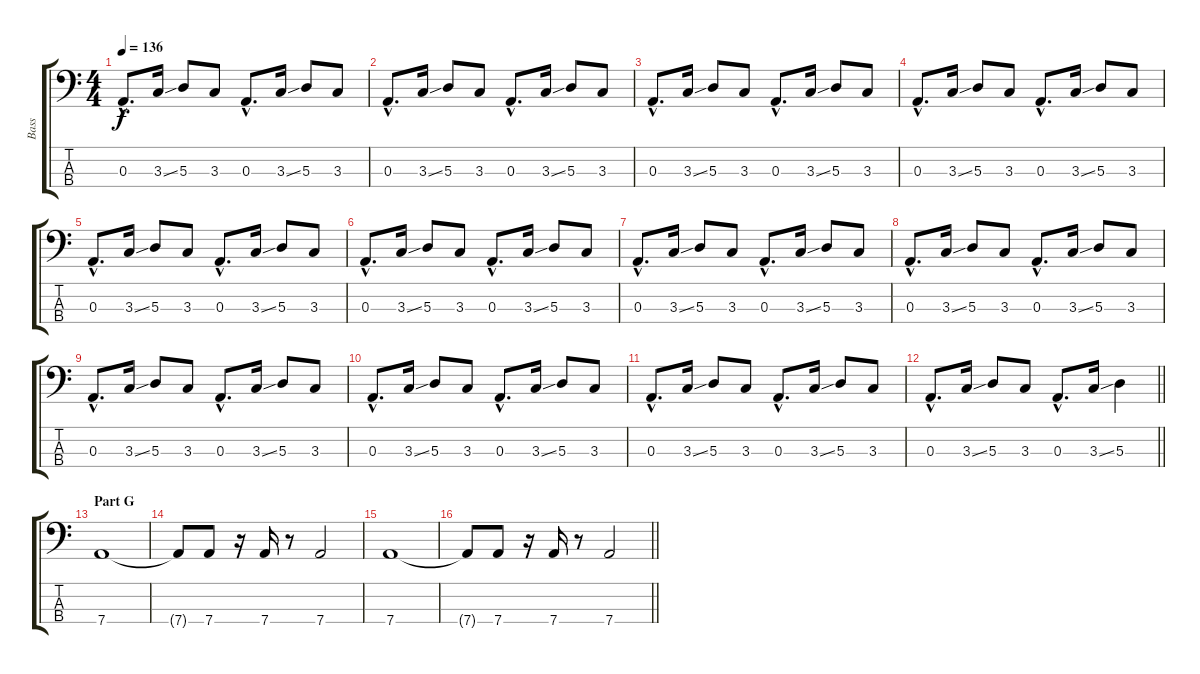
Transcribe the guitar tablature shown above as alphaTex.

\track ("Bass" "Bass") {instrument electricbasspick}
\staff {score tabs}
\tuning (G2 D2 A1 D1) {hide}
\ts (4 4)
\tempo 136
\clef f4
\ks c
0.3{hac}.8{d dy f} 3.3{ss}.16 5.3.8 3.3.8 0.3{hac}.8{d} 3.3{ss}.16 5.3.8 3.3.8 |
0.3{hac}.8{d} 3.3{ss}.16 5.3.8 3.3.8 0.3{hac}.8{d} 3.3{ss}.16 5.3.8 3.3.8 |
0.3{hac}.8{d} 3.3{ss}.16 5.3.8 3.3.8 0.3{hac}.8{d} 3.3{ss}.16 5.3.8 3.3.8 |
0.3{hac}.8{d} 3.3{ss}.16 5.3.8 3.3.8 0.3{hac}.8{d} 3.3{ss}.16 5.3.8 3.3.8 |
0.3{hac}.8{d} 3.3{ss}.16 5.3.8 3.3.8 0.3{hac}.8{d} 3.3{ss}.16 5.3.8 3.3.8 |
0.3{hac}.8{d} 3.3{ss}.16 5.3.8 3.3.8 0.3{hac}.8{d} 3.3{ss}.16 5.3.8 3.3.8 |
0.3{hac}.8{d} 3.3{ss}.16 5.3.8 3.3.8 0.3{hac}.8{d} 3.3{ss}.16 5.3.8 3.3.8 |
0.3{hac}.8{d} 3.3{ss}.16 5.3.8 3.3.8 0.3{hac}.8{d} 3.3{ss}.16 5.3.8 3.3.8 |
0.3{hac}.8{d} 3.3{ss}.16 5.3.8 3.3.8 0.3{hac}.8{d} 3.3{ss}.16 5.3.8 3.3.8 |
0.3{hac}.8{d} 3.3{ss}.16 5.3.8 3.3.8 0.3{hac}.8{d} 3.3{ss}.16 5.3.8 3.3.8 |
0.3{hac}.8{d} 3.3{ss}.16 5.3.8 3.3.8 0.3{hac}.8{d} 3.3{ss}.16 5.3.8 3.3.8 |
\barLineRight lightlight
0.3{hac}.8{d} 3.3{ss}.16 5.3.8 3.3.8 0.3{hac}.8{d} 3.3{ss}.16 5.3.4 |
\section ("" "Part G")
7.4.1 |
7.4{t}.8 7.4.8 r.16 7.4.16 r.8 7.4.2 |
7.4.1 |
\barLineRight lightlight
7.4{t}.8 7.4.8 r.16 7.4.16 r.8 7.4.2
